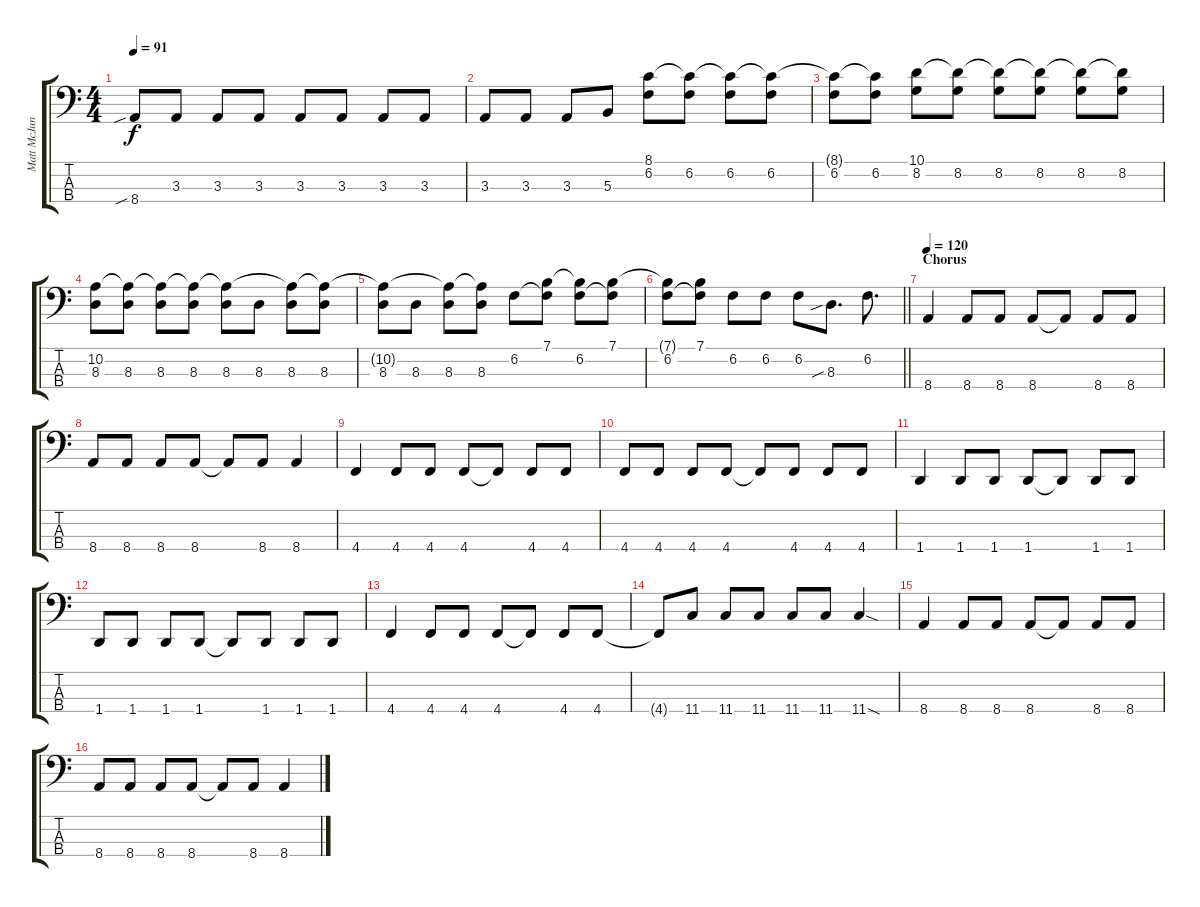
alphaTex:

\track ("Matt McJunkins" "Matt McJun") {instrument electricbasspick}
\staff {score tabs}
\tuning (E2 B1 Gb1 Db1) {hide}
\ts (4 4)
\tempo 91
\clef f4
\ks c
8.4{sib}.8{dy f} 3.3.8 3.3.8 3.3.8 3.3.8 3.3.8 3.3.8 3.3.8 |
3.3.8 3.3.8 3.3.8 5.3.8 (8.1 6.2).8 (8.1{t} 6.2).8 (8.1{t} 6.2).8 (8.1{t} 6.2).8 |
(8.1{t} 6.2).8 (8.1{t} 6.2).8 (10.1 8.2).8 (10.1{t} 8.2).8 (10.1{t} 8.2).8 (10.1{t} 8.2).8 (10.1{t} 8.2).8 (10.1{t} 8.2).8 |
(10.2 8.3).8 (10.2{t} 8.3).8 (10.2{t} 8.3).8 (10.2{t} 8.3).8 (10.2{t} 8.3).8 8.3.8 (10.2{t} 8.3).8 (10.2{t} 8.3).8 |
(10.2{t} 8.3).8 8.3.8 (10.2{t} 8.3).8 (10.2{t} 8.3).8 6.2.8 (7.1 6.2{t}).8 (7.1{t} 6.2).8 (7.1 6.2{t}).8 |
\barLineRight lightlight
(7.1{t} 6.2).8 (7.1 6.2{t}).8 6.2.8 6.2.8 6.2.8 8.3{sib}.8{d} 6.2.8{d} |
\section ("" "Chorus")
\tempo 120
8.4.4 8.4.8 8.4.8 8.4.8 8.4{t}.8 8.4.8 8.4.8 |
8.4.8 8.4.8 8.4.8 8.4.8 8.4{t}.8 8.4.8 8.4.4 |
4.4.4 4.4.8 4.4.8 4.4.8 4.4{t}.8 4.4.8 4.4.8 |
4.4.8 4.4.8 4.4.8 4.4.8 4.4{t}.8 4.4.8 4.4.8 4.4.8 |
1.4.4 1.4.8 1.4.8 1.4.8 1.4{t}.8 1.4.8 1.4.8 |
1.4.8 1.4.8 1.4.8 1.4.8 1.4{t}.8 1.4.8 1.4.8 1.4.8 |
4.4.4 4.4.8 4.4.8 4.4.8 4.4{t}.8 4.4.8 4.4.8 |
4.4{t}.8 11.4.8 11.4.8 11.4.8 11.4.8 11.4.8 11.4{sod}.4 |
8.4.4 8.4.8 8.4.8 8.4.8 8.4{t}.8 8.4.8 8.4.8 |
8.4.8 8.4.8 8.4.8 8.4.8 8.4{t}.8 8.4.8 8.4.4
